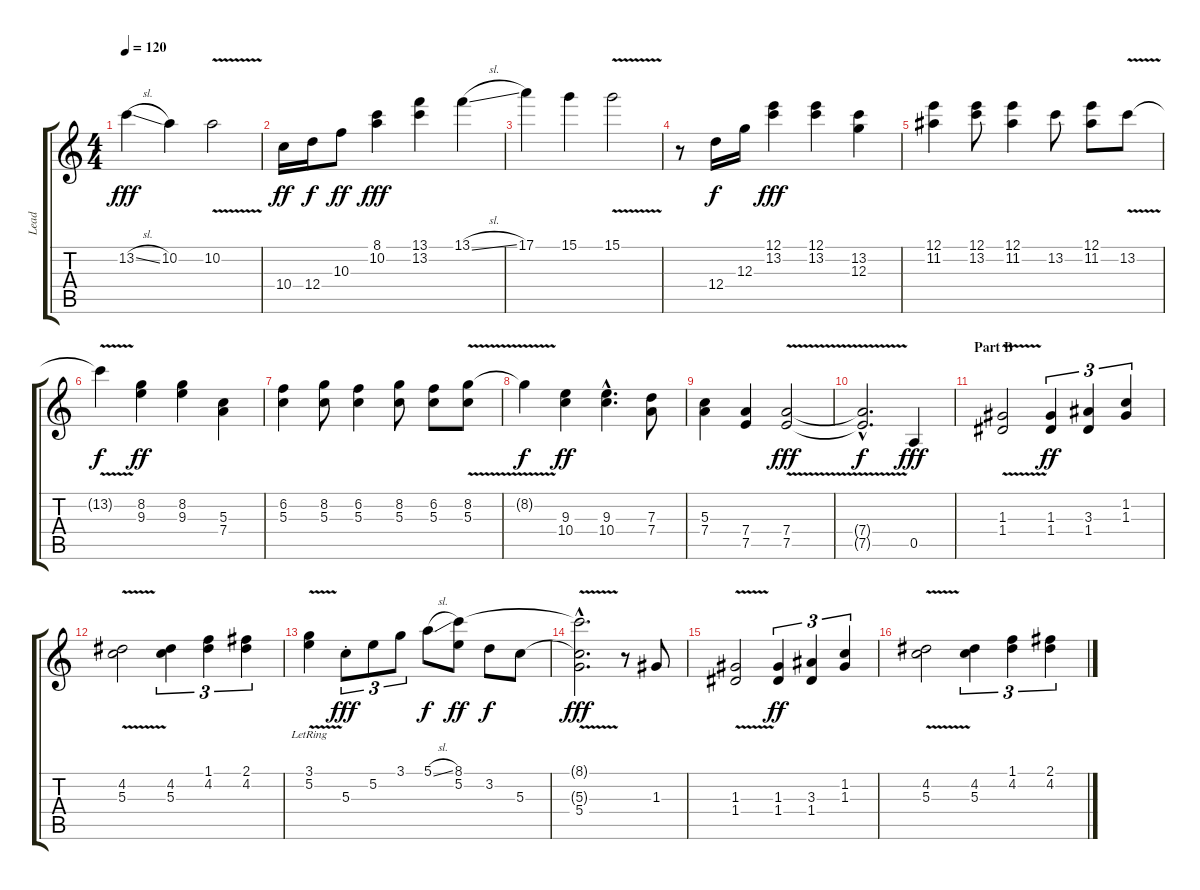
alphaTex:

\track ("Lead" "Lead") {instrument acousticguitarnylon}
\staff {score tabs}
\tuning (E4 B3 G3 D3 A2 E2) {hide}
\ts (4 4)
\tempo 120
\clef g2
\ks c
13.2{sl}.4{dy fff} 10.2.4 10.2{v}.2 |
10.4.16{dy ff} 12.4.16{dy f} 10.3.8{dy ff} (8.1 10.2).4{dy fff} (13.1 13.2).4 13.1{sl}.4 |
17.1.4 15.1.4 15.1{v}.2 |
r.8 12.4.16{dy f} 12.3.16 (12.1 13.2).4{dy fff} (12.1 13.2).4 (13.2 12.3).4 |
(12.1 11.2).4 (12.1 13.2).8 (12.1 11.2).4 13.2.8 (12.1 11.2).8 13.2{v}.8 |
13.2{t}.4{dy f} (8.2 9.3).4{dy ff} (8.2 9.3).4 (5.3 7.4).4 |
(6.2 5.3).4 (8.2 5.3).8 (6.2 5.3).4 (8.2 5.3).8 (6.2 5.3).8 (8.2{v} 5.3).8 |
8.2{t}.4{dy f} (9.3 10.4).4{dy ff} (9.3{hac} 10.4{hac}).4{d} (7.3 7.4).8 |
(5.3 7.4).4 (7.4 7.5).4 (7.4{v} 7.5).2{dy fff} |
(7.4{hac t} 7.5{hac t}).2{d dy f} 0.5.4{dy fff instrument electricguitarjazz} |
\section ("" "Part B")
(1.3{v} 1.4).2 (1.3 1.4).4{tu (3 2) dy ff} (3.3 1.4).4{tu (3 2)} (1.2 1.3).4{tu (3 2)} |
(4.2{v} 5.3).2 (4.2 5.3).4{tu (3 2)} (1.1 4.2).4{tu (3 2)} (2.1 4.2).4{tu (3 2)} |
(3.1{v lr} 5.2{v lr}).4 5.3{st}.8{tu (3 2) dy fff} 5.2.8{tu (3 2)} 3.1.8{tu (3 2)} 5.1{sl}.8{dy f} (8.1 5.2).8{dy ff} 3.2.8{dy f} 5.3.8 |
(8.1{hac t} 5.3{hac t} 5.4{v hac}).2{d dy fff} r.8 1.3.8 |
(1.3{v} 1.4).2 (1.3 1.4).4{tu (3 2) dy ff} (3.3 1.4).4{tu (3 2)} (1.2 1.3).4{tu (3 2)} |
(4.2{v} 5.3).2 (4.2 5.3).4{tu (3 2)} (1.1 4.2).4{tu (3 2)} (2.1 4.2).4{tu (3 2)}
